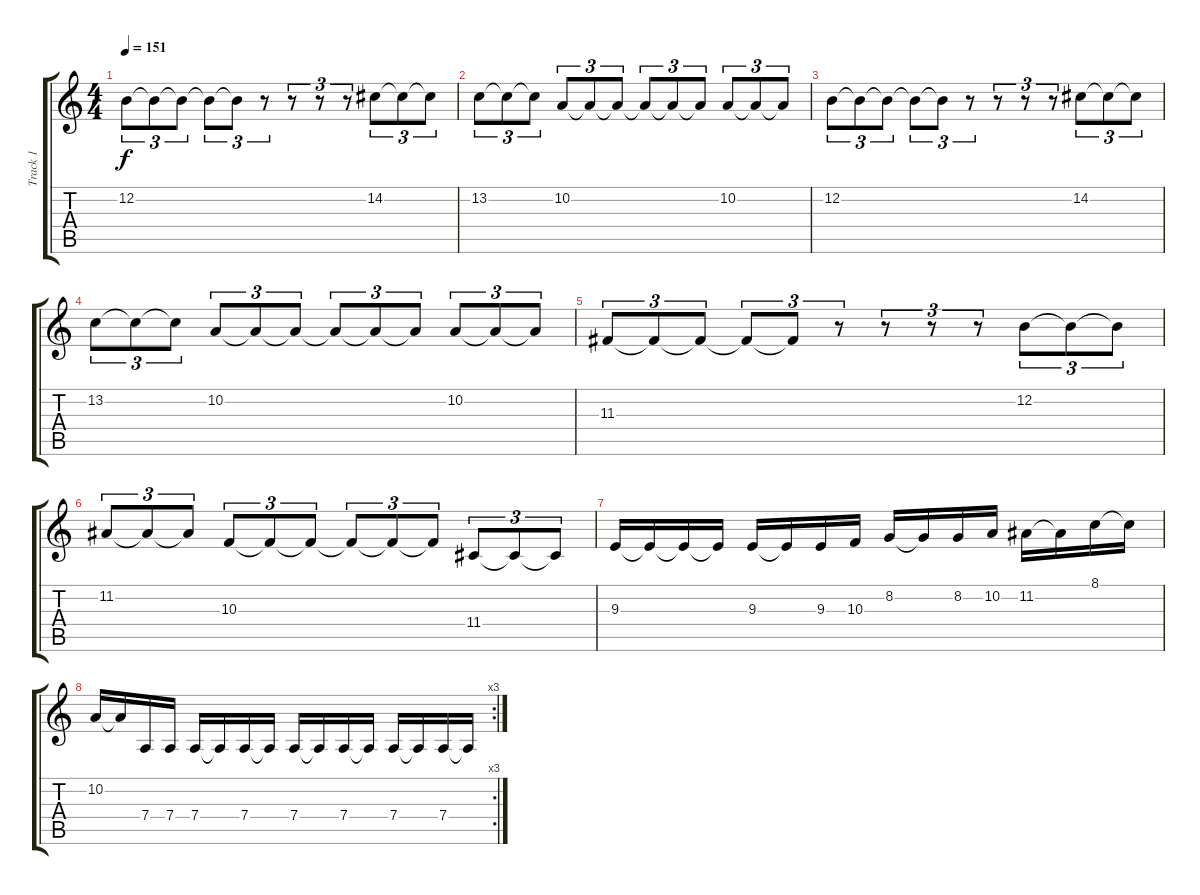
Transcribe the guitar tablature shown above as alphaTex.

\track ("Track 1" "Track 1") {instrument lead5charang}
\staff {score tabs}
\tuning (E4 B3 G3 D3 A2 E2) {hide}
\ts (4 4)
\tempo 151
\clef g2
\ks c
12.2.8{tu (3 2) dy f} 12.2{t}.8{tu (3 2)} 12.2{t}.8{tu (3 2)} 12.2{t}.8{tu (3 2)} 12.2{t}.8{tu (3 2)} r.8{tu (3 2)} r.8{tu (3 2)} r.8{tu (3 2)} r.8{tu (3 2)} 14.2.8{tu (3 2)} 14.2{t}.8{tu (3 2)} 14.2{t}.8{tu (3 2)} |
13.2.8{tu (3 2)} 13.2{t}.8{tu (3 2)} 13.2{t}.8{tu (3 2)} 10.2.8{tu (3 2)} 10.2{t}.8{tu (3 2)} 10.2{t}.8{tu (3 2)} 10.2{t}.8{tu (3 2)} 10.2{t}.8{tu (3 2)} 10.2{t}.8{tu (3 2)} 10.2.8{tu (3 2)} 10.2{t}.8{tu (3 2)} 10.2{t}.8{tu (3 2)} |
12.2.8{tu (3 2)} 12.2{t}.8{tu (3 2)} 12.2{t}.8{tu (3 2)} 12.2{t}.8{tu (3 2)} 12.2{t}.8{tu (3 2)} r.8{tu (3 2)} r.8{tu (3 2)} r.8{tu (3 2)} r.8{tu (3 2)} 14.2.8{tu (3 2)} 14.2{t}.8{tu (3 2)} 14.2{t}.8{tu (3 2)} |
13.2.8{tu (3 2)} 13.2{t}.8{tu (3 2)} 13.2{t}.8{tu (3 2)} 10.2.8{tu (3 2)} 10.2{t}.8{tu (3 2)} 10.2{t}.8{tu (3 2)} 10.2{t}.8{tu (3 2)} 10.2{t}.8{tu (3 2)} 10.2{t}.8{tu (3 2)} 10.2.8{tu (3 2)} 10.2{t}.8{tu (3 2)} 10.2{t}.8{tu (3 2)} |
11.3.8{tu (3 2)} 11.3{t}.8{tu (3 2)} 11.3{t}.8{tu (3 2)} 11.3{t}.8{tu (3 2)} 11.3{t}.8{tu (3 2)} r.8{tu (3 2)} r.8{tu (3 2)} r.8{tu (3 2)} r.8{tu (3 2)} 12.2.8{tu (3 2)} 12.2{t}.8{tu (3 2)} 12.2{t}.8{tu (3 2)} |
11.2.8{tu (3 2)} 11.2{t}.8{tu (3 2)} 11.2{t}.8{tu (3 2)} 10.3.8{tu (3 2)} 10.3{t}.8{tu (3 2)} 10.3{t}.8{tu (3 2)} 10.3{t}.8{tu (3 2)} 10.3{t}.8{tu (3 2)} 10.3{t}.8{tu (3 2)} 11.4.8{tu (3 2)} 11.4{t}.8{tu (3 2)} 11.4{t}.8{tu (3 2)} |
9.3.16 9.3{t}.16 9.3{t}.16 9.3{t}.16 9.3.16 9.3{t}.16 9.3.16 10.3.16 8.2.16 8.2{t}.16 8.2.16 10.2.16 11.2.16 11.2{t}.16 8.1.16 8.1{t}.16 |
\rc 3
10.2.16 10.2{t}.16 7.4.16 7.4.16 7.4.16 7.4{t}.16 7.4.16 7.4{t}.16 7.4.16 7.4{t}.16 7.4.16 7.4{t}.16 7.4.16 7.4{t}.16 7.4.16 7.4{t}.16
